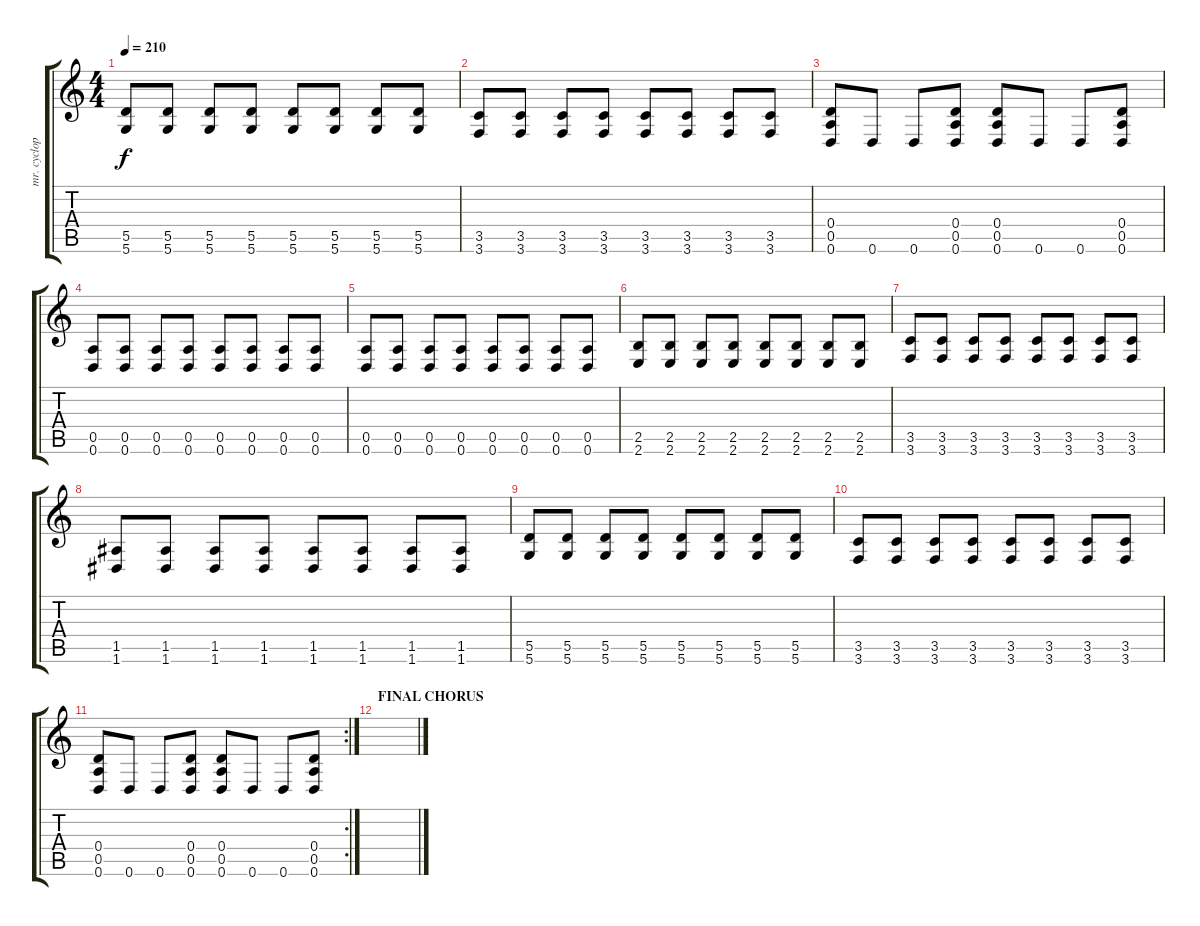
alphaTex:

\track ("mr. cyclop" "mr. cyclop") {instrument distortionguitar}
\staff {score tabs}
\tuning (E4 B3 G3 D3 A2 D2) {hide}
\ts (4 4)
\tempo 210
\clef g2
\ks c
(5.5 5.6).8{dy f} (5.5 5.6).8 (5.5 5.6).8 (5.5 5.6).8 (5.5 5.6).8 (5.5 5.6).8 (5.5 5.6).8 (5.5 5.6).8 |
(3.5 3.6).8 (3.5 3.6).8 (3.5 3.6).8 (3.5 3.6).8 (3.5 3.6).8 (3.5 3.6).8 (3.5 3.6).8 (3.5 3.6).8 |
(0.4 0.5 0.6).8 0.6.8 0.6.8 (0.4 0.5 0.6).8 (0.4 0.5 0.6).8 0.6.8 0.6.8 (0.4 0.5 0.6).8 |
(0.5 0.6).8 (0.5 0.6).8 (0.5 0.6).8 (0.5 0.6).8 (0.5 0.6).8 (0.5 0.6).8 (0.5 0.6).8 (0.5 0.6).8 |
(0.5 0.6).8 (0.5 0.6).8 (0.5 0.6).8 (0.5 0.6).8 (0.5 0.6).8 (0.5 0.6).8 (0.5 0.6).8 (0.5 0.6).8 |
(2.5 2.6).8 (2.5 2.6).8 (2.5 2.6).8 (2.5 2.6).8 (2.5 2.6).8 (2.5 2.6).8 (2.5 2.6).8 (2.5 2.6).8 |
(3.5 3.6).8 (3.5 3.6).8 (3.5 3.6).8 (3.5 3.6).8 (3.5 3.6).8 (3.5 3.6).8 (3.5 3.6).8 (3.5 3.6).8 |
(1.5 1.6).8 (1.5 1.6).8 (1.5 1.6).8 (1.5 1.6).8 (1.5 1.6).8 (1.5 1.6).8 (1.5 1.6).8 (1.5 1.6).8 |
(5.5 5.6).8 (5.5 5.6).8 (5.5 5.6).8 (5.5 5.6).8 (5.5 5.6).8 (5.5 5.6).8 (5.5 5.6).8 (5.5 5.6).8 |
(3.5 3.6).8 (3.5 3.6).8 (3.5 3.6).8 (3.5 3.6).8 (3.5 3.6).8 (3.5 3.6).8 (3.5 3.6).8 (3.5 3.6).8 |
\rc 2
(0.4 0.5 0.6).8 0.6.8 0.6.8 (0.4 0.5 0.6).8 (0.4 0.5 0.6).8 0.6.8 0.6.8 (0.4 0.5 0.6).8 |
\section ("" "FINAL CHORUS")
